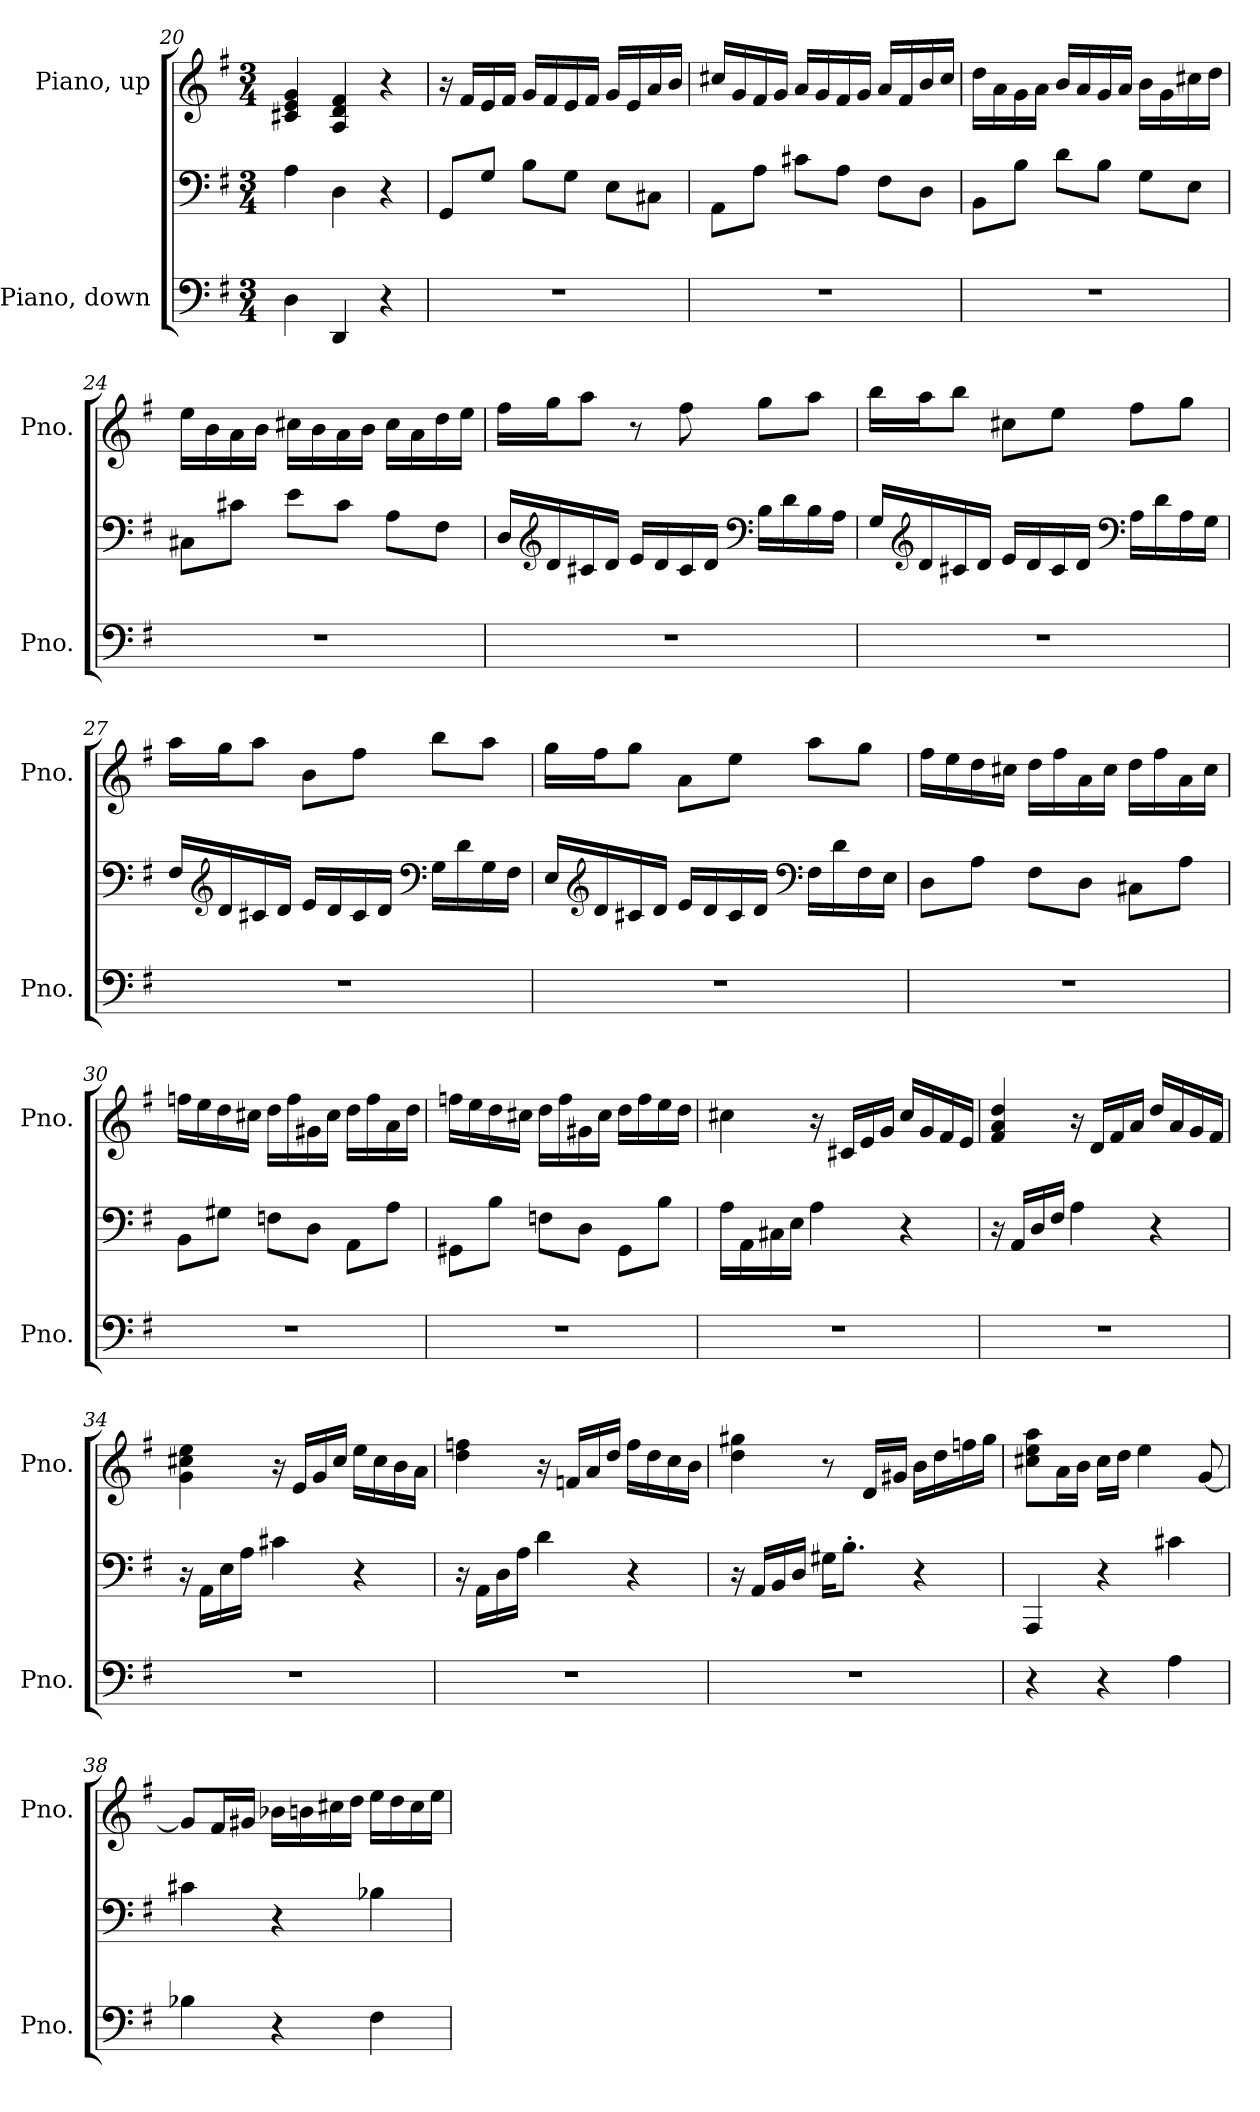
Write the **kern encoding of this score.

**kern	**kern	**kern
*part2	*part2	*part1
*staff3	*staff2	*staff1
*I"Piano, down	*	*I"Piano, up
*I'Pno.	*	*I'Pno.
*clefF4	*clefF4	*clefG2
*k[f#]	*k[f#]	*k[f#]
*M3/4	*M3/4	*M3/4
=20	=20	=20
4D\	4A\	4c#X/ 4e/ 4g/
4DD/	4D\	4A/ 4d/ 4f#/
4r	4r	4r
=21	=21	=21
2.r	8GG/L	16r
.	.	16f#/LL
.	8G/J	16e/
.	.	16f#/JJ
.	8B\L	16g/LL
.	.	16f#/
.	8G\J	16e/
.	.	16f#/JJ
.	8E\L	16g/LL
.	.	16e/
.	8C#X\J	16a/
.	.	16b/JJ
!!LO:LB:g=z
=22	=22	=22
2.r	8AA\L	16cc#X/LL
.	.	16g/
.	8A\J	16f#/
.	.	16g/JJ
.	8c#X\L	16a/LL
.	.	16g/
.	8A\J	16f#/
.	.	16g/JJ
.	8F#\L	16a/LL
.	.	16f#/
.	8D\J	16b/
.	.	16cc#/JJ
=23	=23	=23
2.r	8BB\L	16dd\LL
.	.	16a\
.	8B\J	16g\
.	.	16a\JJ
.	8d\L	16b/LL
.	.	16a/
.	8B\J	16g/
.	.	16a/JJ
.	8G\L	16b\LL
.	.	16g\
.	8E\J	16cc#X\
.	.	16dd\JJ
=24	=24	=24
2.r	8C#X\L	16ee\LL
.	.	16b\
.	8c#X\J	16a\
.	.	16b\JJ
.	8e\L	16cc#X\LL
.	.	16b\
.	8c#\J	16a\
.	.	16b\JJ
.	8A\L	16cc#\LL
.	.	16a\
.	8F#\J	16dd\
.	.	16ee\JJ
!!LO:LB:g=z
=25	=25	=25
2.r	16D/LL	16ff#\LL
*	*clefG2	*
.	16d/	16gg\J
.	16c#X/	8aa\J
.	16d/JJ	.
.	16e/LL	8r
.	16d/	.
.	16c#/	8ff#\
.	16d/JJ	.
*	*clefF4	*
.	16B\LL	8gg\L
.	16d\	.
.	16B\	8aa\J
.	16A\JJ	.
=26	=26	=26
2.r	16G/LL	16bb\LL
*	*clefG2	*
.	16d/	16aa\J
.	16c#X/	8bb\J
.	16d/JJ	.
.	16e/LL	8cc#X\L
.	16d/	.
.	16c#/	8ee\J
.	16d/JJ	.
*	*clefF4	*
.	16A\LL	8ff#\L
.	16d\	.
.	16A\	8gg\J
.	16G\JJ	.
!!LO:PB:g=z
=27	=27	=27
2.r	16F#/LL	16aa\LL
*	*clefG2	*
.	16d/	16gg\J
.	16c#X/	8aa\J
.	16d/JJ	.
.	16e/LL	8b\L
.	16d/	.
.	16c#/	8ff#\J
.	16d/JJ	.
*	*clefF4	*
.	16G\LL	8bb\L
.	16d\	.
.	16G\	8aa\J
.	16F#\JJ	.
=28	=28	=28
2.r	16E/LL	16gg\LL
*	*clefG2	*
.	16d/	16ff#\J
.	16c#X/	8gg\J
.	16d/JJ	.
.	16e/LL	8a\L
.	16d/	.
.	16c#/	8ee\J
.	16d/JJ	.
*	*clefF4	*
.	16F#\LL	8aa\L
.	16d\	.
.	16F#\	8gg\J
.	16E\JJ	.
!!LO:LB:g=z
=29	=29	=29
2.r	8D\L	16ff#\LL
.	.	16ee\
.	8A\J	16dd\
.	.	16cc#X\JJ
.	8F#\L	16dd\LL
.	.	16ff#\
.	8D\J	16a\
.	.	16cc#\JJ
.	8C#X\L	16dd\LL
.	.	16ff#\
.	8A\J	16a\
.	.	16cc#\JJ
=30	=30	=30
2.r	8BB\L	16ffn\LL
.	.	16ee\
.	8G#X\J	16dd\
.	.	16cc#X\JJ
.	8Fn\L	16dd\LL
.	.	16ff\
.	8D\J	16g#X\
.	.	16cc#\JJ
.	8AA\L	16dd\LL
.	.	16ff\
.	8A\J	16a\
.	.	16dd\JJ
=31	=31	=31
2.r	8GG#X\L	16ffn\LL
.	.	16ee\
.	8B\J	16dd\
.	.	16cc#X\JJ
.	8Fn\L	16dd\LL
.	.	16ff\
.	8D\J	16g#X\
.	.	16cc#\JJ
.	8GG#\L	16dd\LL
.	.	16ff\
.	8B\J	16ee\
.	.	16dd\JJ
!!LO:LB:g=z
=32	=32	=32
2.r	16A\LL	4cc#X\
.	16AA\	.
.	16C#X\	.
.	16E\JJ	.
.	4A\	16r
.	.	16c#X/LL
.	.	16e/
.	.	16g/JJ
.	4r	16cc#/LL
.	.	16g/
.	.	16f#/
.	.	16e/JJ
=33	=33	=33
2.r	16r	4f#/ 4a/ 4dd/
.	16AA/LL	.
.	16D/	.
.	16F#/JJ	.
.	4A\	16r
.	.	16d/LL
.	.	16f#/
.	.	16a/JJ
.	4r	16dd/LL
.	.	16a/
.	.	16g/
.	.	16f#/JJ
=34	=34	=34
2.r	16r	4g\ 4cc#X\ 4ee\
.	16AA\LL	.
.	16E\	.
.	16A\JJ	.
.	4c#X\	16r
.	.	16e/LL
.	.	16g/
.	.	16cc#/JJ
.	4r	16ee\LL
.	.	16cc#\
.	.	16b\
.	.	16a\JJ
!!LO:LB:g=z
=35	=35	=35
2.r	16r	4dd\ 4ffn\
.	16AA\LL	.
.	16D\	.
.	16A\JJ	.
.	4d\	16r
.	.	16fn/LL
.	.	16a/
.	.	16dd/JJ
.	4r	16ff\LL
.	.	16dd\
.	.	16cc\
.	.	16b\JJ
=36	=36	=36
2.r	16r	4dd\ 4gg#X\
.	16AA/LL	.
.	16BB/	.
.	16D/JJ	.
.	16G#X\KL	8r
.	8.B'\J	.
.	.	16d/LL
.	.	16g#X/JJ
.	4r	16b\LL
.	.	16dd\
.	.	16ffn\
.	.	16gg#\JJ
=37	=37	=37
4r	4AAA/	8cc#X\ 8ee\ 8aa\L
.	.	16a\L
.	.	16b\JJ
4r	4r	16cc#\LL
.	.	16dd\JJ
.	.	4ee\
4A\	4c#X\	.
.	.	[8g/
!!LO:PB:g=z
=38	=38	=38
4B-X\	4c#X\	8g/L]
.	.	16f#/L
.	.	16g#X/JJ
4r	4r	16b-X\LL
.	.	16bn\
.	.	16cc#X\
.	.	16dd\JJ
4F#\	4B-X\	16ee\LL
.	.	16dd\
.	.	16cc#\
.	.	16ee\JJ
=	=	=
*-	*-	*-
